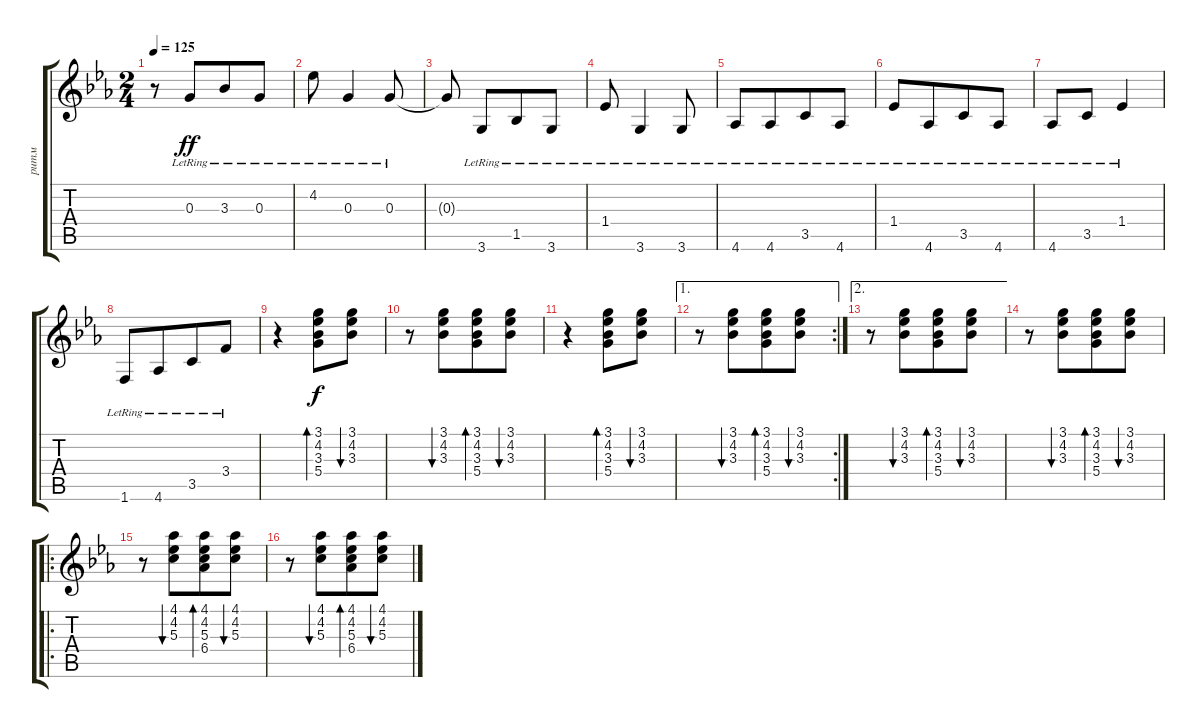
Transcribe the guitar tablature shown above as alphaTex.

\track ("ритм" "ритм") {instrument acousticguitarsteel}
\staff {score tabs}
\tuning (E4 B3 G3 D3 A2 E2) {hide}
\ts (2 4)
\tempo 125
\clef g2
\ks cminor
r.8{dy ff beam split} 0.3{lr}.8{beam merge} 3.3{lr}.8 0.3{lr}.8 |
4.2{lr}.8 0.3{lr}.4 0.3{lr}.8 |
0.3{t}.8{beam split} 3.6{lr}.8{beam merge} 1.5{lr}.8 3.6{lr}.8 |
1.4{lr}.8 3.6{lr}.4 3.6{lr}.8 |
4.6{lr}.8 4.6{lr}.8{beam merge} 3.5{lr}.8 4.6{lr}.8 |
1.4{lr}.8 4.6{lr}.8{beam merge} 3.5{lr}.8 4.6{lr}.8 |
4.6{lr}.8 3.5{lr}.8 1.4{lr}.4 |
1.6{lr}.8 4.6{lr}.8{beam merge} 3.5{lr}.8 3.4{lr}.8 |
r.4 (3.1 4.2 3.3 5.4).8{bd 60 dy f} (3.1 4.2 3.3).8{bu 60} |
r.8 (3.1 4.2 3.3).8{bu 60 beam merge} (3.1 4.2 3.3 5.4).8{bd 60} (3.1 4.2 3.3).8{bu 60} |
r.4 (3.1 4.2 3.3 5.4).8{bd 60} (3.1 4.2 3.3).8{bu 60} |
\ae 1
\rc 2
r.8 (3.1 4.2 3.3).8{bu 60 beam merge} (3.1 4.2 3.3 5.4).8{bd 60} (3.1 4.2 3.3).8{bu 60} |
\ae 2
r.8 (3.1 4.2 3.3).8{bu 60 beam merge} (3.1 4.2 3.3 5.4).8{bd 60} (3.1 4.2 3.3).8{bu 60} |
r.8 (3.1 4.2 3.3).8{bu 60 beam merge} (3.1 4.2 3.3 5.4).8{bd 60} (3.1 4.2 3.3).8{bu 60} |
\ro
r.8 (4.1 4.2 5.3).8{bu 60 beam merge} (4.1 4.2 5.3 6.4).8{bd 60} (4.1 4.2 5.3).8{bu 60} |
r.8 (4.1 4.2 5.3).8{bu 60 beam merge} (4.1 4.2 5.3 6.4).8{bd 60} (4.1 4.2 5.3).8{bu 60}
